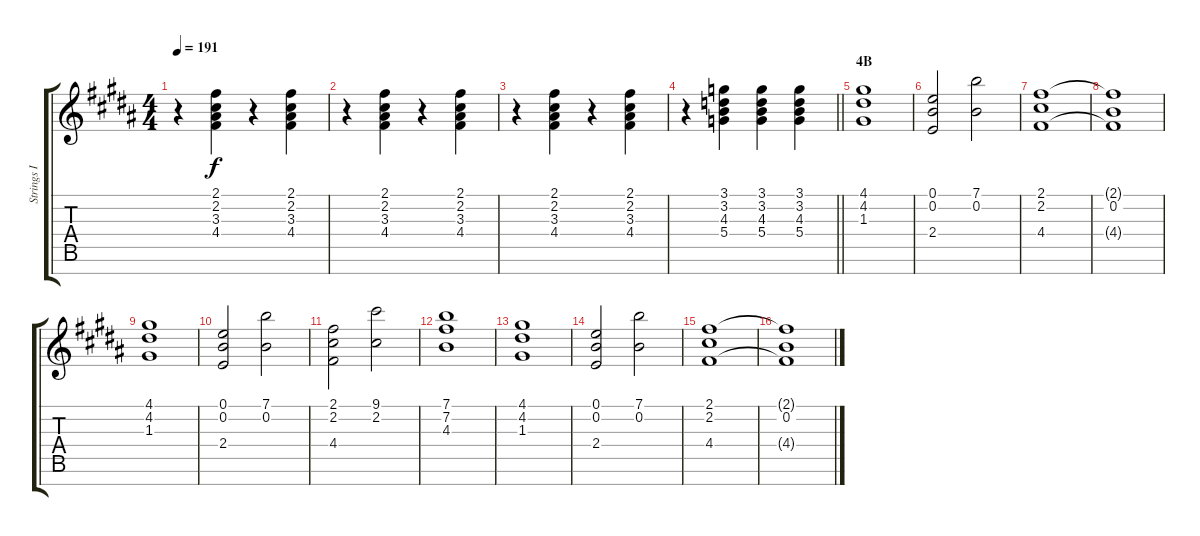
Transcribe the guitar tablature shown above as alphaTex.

\track ("Strings I" "Strings I") {instrument stringensemble1}
\staff {score tabs}
\tuning (E5 B4 G4 D4 A3 E3 B2) {hide}
\ts (4 4)
\tempo 191
\clef g2
\ks b
r.4{dy f} (2.1 2.2 3.3 4.4).4 r.4 (2.1 2.2 3.3 4.4).4 |
r.4 (2.1 2.2 3.3 4.4).4 r.4 (2.1 2.2 3.3 4.4).4 |
r.4 (2.1 2.2 3.3 4.4).4 r.4 (2.1 2.2 3.3 4.4).4 |
\barLineRight lightlight
r.4 (3.1 3.2 4.3 5.4).4 (3.1 3.2 4.3 5.4).4 (3.1 3.2 4.3 5.4).4 |
\section ("" "4B")
(4.1 4.2 1.3).1 |
(0.1 0.2 2.4).2 (7.1 0.2).2 |
(2.1 2.2 4.4).1 |
(2.1{t} 0.2 4.4{t}).1 |
(4.1 4.2 1.3).1 |
(0.1 0.2 2.4).2 (7.1 0.2).2 |
(2.1 2.2 4.4).2 (9.1 2.2).2 |
(7.1 7.2 4.3).1 |
(4.1 4.2 1.3).1 |
(0.1 0.2 2.4).2 (7.1 0.2).2 |
(2.1 2.2 4.4).1 |
(2.1{t} 0.2 4.4{t}).1
